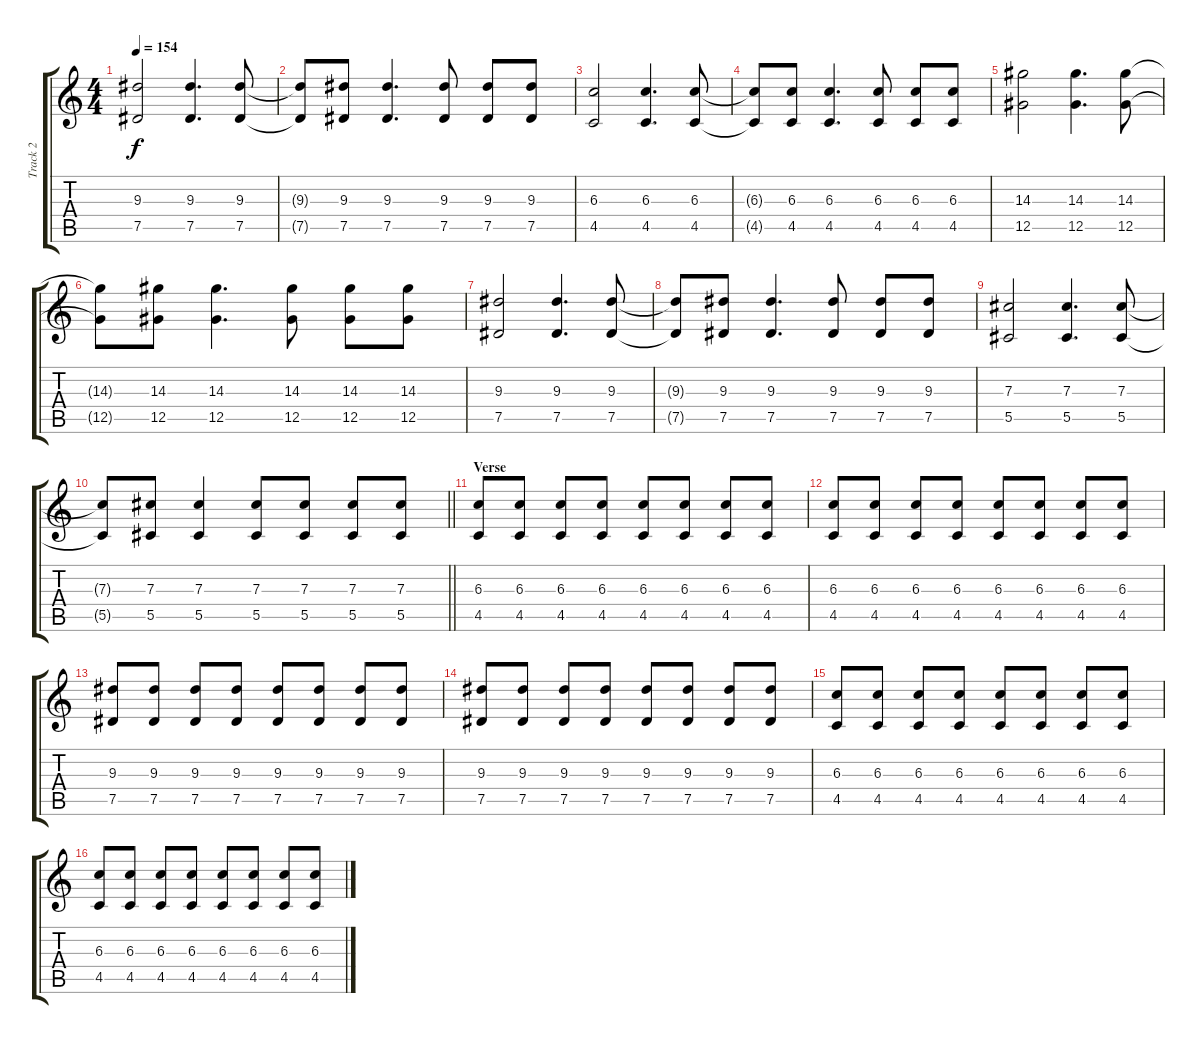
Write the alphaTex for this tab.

\track ("Track 2" "Track 2") {instrument overdrivenguitar}
\staff {score tabs}
\tuning (Eb4 Bb3 Gb3 Db3 Ab2 Db2) {hide}
\ts (4 4)
\tempo 154
\clef g2
\ks c
(9.3 7.5).2{dy f} (9.3 7.5).4{d} (9.3 7.5).8 |
(9.3{t} 7.5{t}).8 (9.3 7.5).8 (9.3 7.5).4{d} (9.3 7.5).8 (9.3 7.5).8 (9.3 7.5).8 |
(6.3 4.5).2 (6.3 4.5).4{d} (6.3 4.5).8 |
(6.3{t} 4.5{t}).8 (6.3 4.5).8 (6.3 4.5).4{d} (6.3 4.5).8 (6.3 4.5).8 (6.3 4.5).8 |
(14.3 12.5).2 (14.3 12.5).4{d} (14.3 12.5).8 |
(14.3{t} 12.5{t}).8 (14.3 12.5).8 (14.3 12.5).4{d} (14.3 12.5).8 (14.3 12.5).8 (14.3 12.5).8 |
(9.3 7.5).2 (9.3 7.5).4{d} (9.3 7.5).8 |
(9.3{t} 7.5{t}).8 (9.3 7.5).8 (9.3 7.5).4{d} (9.3 7.5).8 (9.3 7.5).8 (9.3 7.5).8 |
(7.3 5.5).2 (7.3 5.5).4{d} (7.3 5.5).8 |
\barLineRight lightlight
(7.3{t} 5.5{t}).8 (7.3 5.5).8 (7.3 5.5).4 (7.3 5.5).8 (7.3 5.5).8 (7.3 5.5).8 (7.3 5.5).8 |
\section ("" "Verse")
(6.3 4.5).8 (6.3 4.5).8 (6.3 4.5).8 (6.3 4.5).8 (6.3 4.5).8 (6.3 4.5).8 (6.3 4.5).8 (6.3 4.5).8 |
(6.3 4.5).8 (6.3 4.5).8 (6.3 4.5).8 (6.3 4.5).8 (6.3 4.5).8 (6.3 4.5).8 (6.3 4.5).8 (6.3 4.5).8 |
(9.3 7.5).8 (9.3 7.5).8 (9.3 7.5).8 (9.3 7.5).8 (9.3 7.5).8 (9.3 7.5).8 (9.3 7.5).8 (9.3 7.5).8 |
(9.3 7.5).8 (9.3 7.5).8 (9.3 7.5).8 (9.3 7.5).8 (9.3 7.5).8 (9.3 7.5).8 (9.3 7.5).8 (9.3 7.5).8 |
(6.3 4.5).8 (6.3 4.5).8 (6.3 4.5).8 (6.3 4.5).8 (6.3 4.5).8 (6.3 4.5).8 (6.3 4.5).8 (6.3 4.5).8 |
(6.3 4.5).8 (6.3 4.5).8 (6.3 4.5).8 (6.3 4.5).8 (6.3 4.5).8 (6.3 4.5).8 (6.3 4.5).8 (6.3 4.5).8
